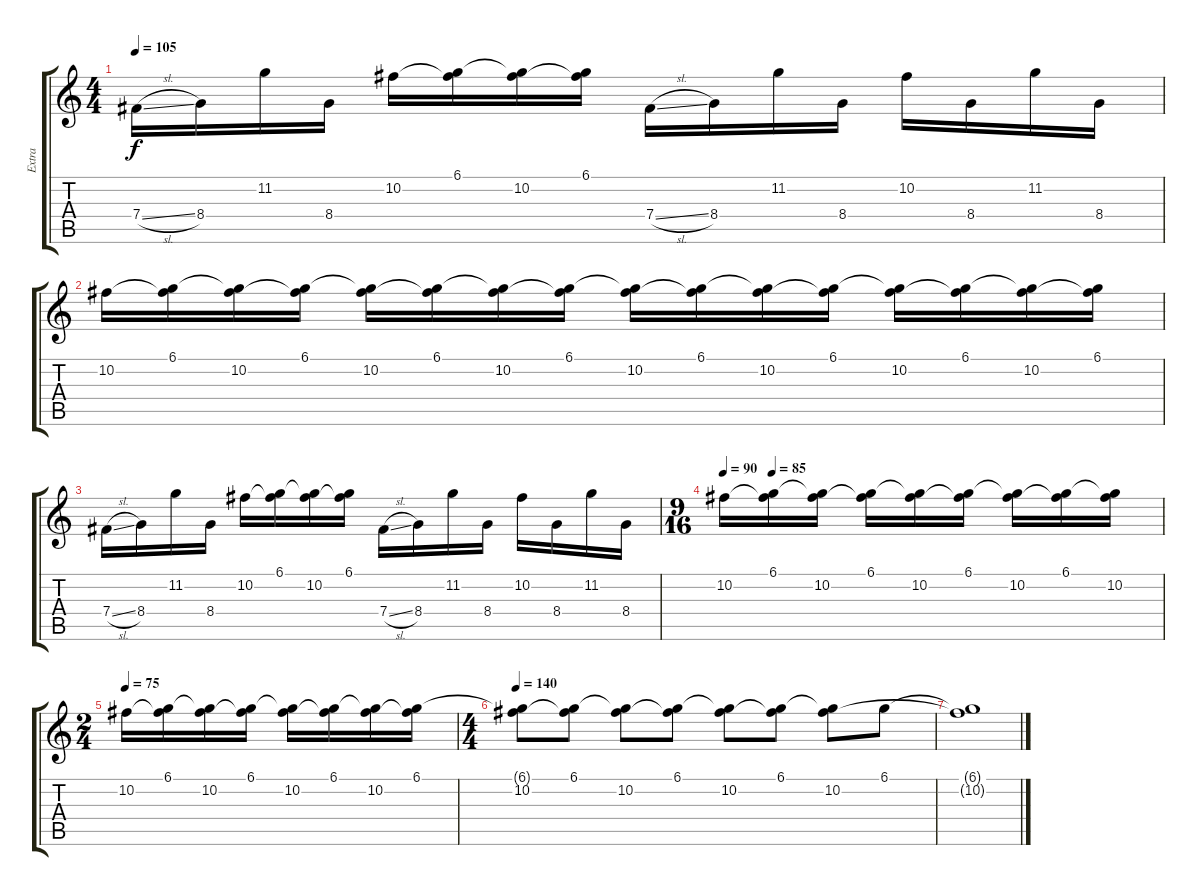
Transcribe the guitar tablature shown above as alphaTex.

\track ("Extra" "Extra") {instrument overdrivenguitar}
\staff {score tabs}
\tuning (Db4 Ab3 E3 B2 Gb2 B1) {hide}
\ts (4 4)
\tempo 105
\clef g2
\ks c
7.4{sl}.16{dy f} 8.4.16 11.2.16 8.4.16 10.2.16 (6.1 10.2{t}).16 (6.1{t} 10.2).16 (6.1 10.2{t}).16 7.4{sl}.16 8.4.16 11.2.16 8.4.16 10.2.16 8.4.16 11.2.16 8.4.16 |
10.2.16 (6.1 10.2{t}).16 (6.1{t} 10.2).16 (6.1 10.2{t}).16 (6.1{t} 10.2).16 (6.1 10.2{t}).16 (6.1{t} 10.2).16 (6.1 10.2{t}).16 (6.1{t} 10.2).16 (6.1 10.2{t}).16 (6.1{t} 10.2).16 (6.1 10.2{t}).16 (6.1{t} 10.2).16 (6.1 10.2{t}).16 (6.1{t} 10.2).16 (6.1 10.2{t}).16 |
7.4{sl}.16 8.4.16 11.2.16 8.4.16 10.2.16 (6.1 10.2{t}).16 (6.1{t} 10.2).16 (6.1 10.2{t}).16 7.4{sl}.16 8.4.16 11.2.16 8.4.16 10.2.16 8.4.16 11.2.16 8.4.16 |
\ts (9 16)
\tempo 90
\tempo (85 0.1111111111111111)
10.2.16 (6.1 10.2{t}).16 (6.1{t} 10.2).16 (6.1 10.2{t}).16 (6.1{t} 10.2).16 (6.1 10.2{t}).16 (6.1{t} 10.2).16 (6.1 10.2{t}).16 (6.1{t} 10.2).16 |
\ts (2 4)
\tempo 75
10.2.16 (6.1 10.2{t}).16 (6.1{t} 10.2).16 (6.1 10.2{t}).16 (6.1{t} 10.2).16 (6.1 10.2{t}).16 (6.1{t} 10.2).16 (6.1 10.2{t}).16 |
\ts (4 4)
\tempo 140
(6.1{t} 10.2).8 (6.1 10.2{t}).8 (6.1{t} 10.2).8 (6.1 10.2{t}).8 (6.1{t} 10.2).8 (6.1 10.2{t}).8 (6.1{t} 10.2).8{volume 0} 6.1.8 |
(6.1{t} 10.2{t}).1
